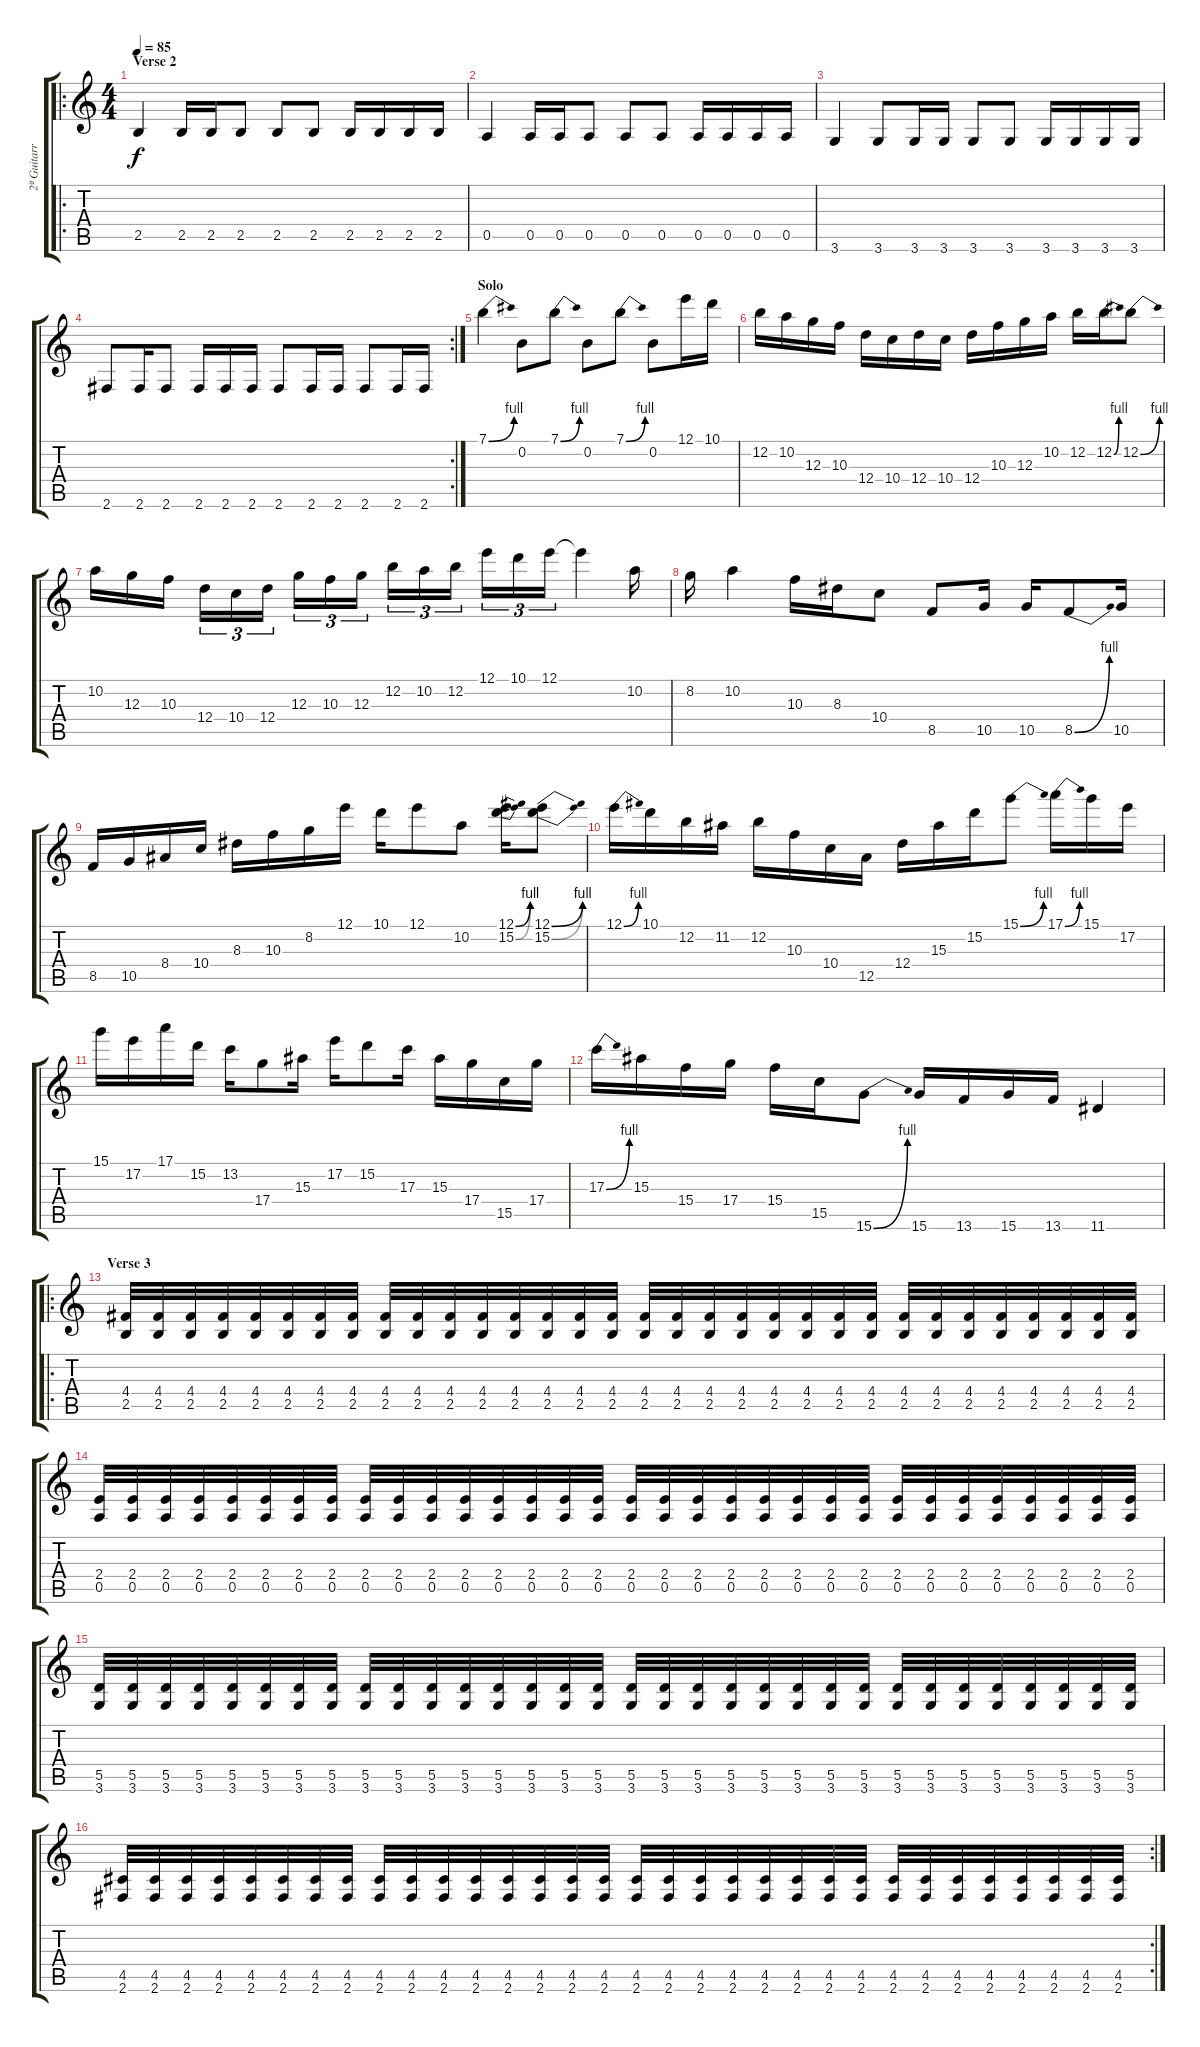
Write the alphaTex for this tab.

\track ("2ª Guitarra" "2ª Guitarr") {instrument distortionguitar}
\staff {score tabs}
\tuning (E4 B3 G3 D3 A2 E2) {hide}
\ro
\ts (4 4)
\section ("" "Verse 2")
\tempo 85
\clef g2
\ks c
2.5.4{dy f} 2.5.16 2.5.16 2.5.8 2.5.8 2.5.8 2.5.16 2.5.16 2.5.16 2.5.16 |
0.5.4 0.5.16 0.5.16 0.5.8 0.5.8 0.5.8 0.5.16 0.5.16 0.5.16 0.5.16 |
3.6.4 3.6.8 3.6.16 3.6.16 3.6.8 3.6.8 3.6.16 3.6.16 3.6.16 3.6.16 |
\rc 2
2.6.8 2.6.16 2.6.8 2.6.16 2.6.16 2.6.16 2.6.8 2.6.16 2.6.16 2.6.8 2.6.16 2.6.16 |
\section ("" "Solo")
7.1{be (bend 0 0 60 4)}.4 0.2.8 7.1{be (bend 0 0 60 4)}.8 0.2.8 7.1{be (bend 0 0 60 4)}.8 0.2.8 12.1.16 10.1.16 |
12.2.16 10.2.16 12.3.16 10.3.16 12.4.16 10.4.16 12.4.16 10.4.16 12.4.16 10.3.16 12.3.16 10.2.16 12.2.16 12.2{be (bend 0 0 60 4)}.16 12.2{be (bend 0 0 60 4)}.8 |
10.2.16 12.3.16 10.3.16 12.4.16{tu (3 2)} 10.4.16{tu (3 2)} 12.4.16{tu (3 2)} 12.3.16{tu (3 2)} 10.3.16{tu (3 2)} 12.3.16{tu (3 2)} 12.2.16{tu (3 2)} 10.2.16{tu (3 2)} 12.2.16{tu (3 2)} 12.1.16{tu (3 2)} 10.1.16{tu (3 2)} 12.1.16{tu (3 2)} 12.1{t}.4 10.2.16 |
8.2.16 10.2.4 10.3.16 8.3.16 10.4.8 8.5.8 10.5.16 10.5.16 8.5{be (bend 0 0 60 4)}.8 10.5.16 |
8.5.16 10.5.16 8.4.16 10.4.16 8.3.16 10.3.16 8.2.16 12.1.16 10.1.16 12.1.8 10.2.8 (12.1{be (bend 0 0 60 4)} 15.2{be (bend 0 0 60 4)}).16 (12.1{be (bend 0 0 60 4)} 15.2{be (bend 0 0 60 4)}).8 |
12.1{be (bend 0 0 60 4)}.16 10.1.16 12.2.16 11.2.16 12.2.16 10.3.16 10.4.16 12.5.16 12.4.16 15.3.16 15.2.16 15.1{be (bend 0 0 60 4)}.8 17.1{be (bend 0 0 60 4)}.16 15.1.16 17.2.16 |
15.1.16 17.2.16 17.1.16 15.2.16 13.2.16 17.4.8 15.3.16 17.2.16 15.2.8 17.3.16 15.3.16 17.4.16 15.5.16 17.4.16 |
17.3{be (bend 0 0 60 4)}.16 15.3.16 15.4.16 17.4.16 15.4.16 15.5.16 15.6{be (bend 0 0 60 4)}.8 15.6.16 13.6.16 15.6.16 13.6.16 11.6.4 |
\ro
\section ("" "Verse 3")
(4.4 2.5).32 (4.4 2.5).32 (4.4 2.5).32 (4.4 2.5).32 (4.4 2.5).32 (4.4 2.5).32 (4.4 2.5).32 (4.4 2.5).32 (4.4 2.5).32 (4.4 2.5).32 (4.4 2.5).32 (4.4 2.5).32 (4.4 2.5).32 (4.4 2.5).32 (4.4 2.5).32 (4.4 2.5).32 (4.4 2.5).32 (4.4 2.5).32 (4.4 2.5).32 (4.4 2.5).32 (4.4 2.5).32 (4.4 2.5).32 (4.4 2.5).32 (4.4 2.5).32 (4.4 2.5).32 (4.4 2.5).32 (4.4 2.5).32 (4.4 2.5).32 (4.4 2.5).32 (4.4 2.5).32 (4.4 2.5).32 (4.4 2.5).32 |
(2.4 0.5).32 (2.4 0.5).32 (2.4 0.5).32 (2.4 0.5).32 (2.4 0.5).32 (2.4 0.5).32 (2.4 0.5).32 (2.4 0.5).32 (2.4 0.5).32 (2.4 0.5).32 (2.4 0.5).32 (2.4 0.5).32 (2.4 0.5).32 (2.4 0.5).32 (2.4 0.5).32 (2.4 0.5).32 (2.4 0.5).32 (2.4 0.5).32 (2.4 0.5).32 (2.4 0.5).32 (2.4 0.5).32 (2.4 0.5).32 (2.4 0.5).32 (2.4 0.5).32 (2.4 0.5).32 (2.4 0.5).32 (2.4 0.5).32 (2.4 0.5).32 (2.4 0.5).32 (2.4 0.5).32 (2.4 0.5).32 (2.4 0.5).32 |
(5.5 3.6).32 (5.5 3.6).32 (5.5 3.6).32 (5.5 3.6).32 (5.5 3.6).32 (5.5 3.6).32 (5.5 3.6).32 (5.5 3.6).32 (5.5 3.6).32 (5.5 3.6).32 (5.5 3.6).32 (5.5 3.6).32 (5.5 3.6).32 (5.5 3.6).32 (5.5 3.6).32 (5.5 3.6).32 (5.5 3.6).32 (5.5 3.6).32 (5.5 3.6).32 (5.5 3.6).32 (5.5 3.6).32 (5.5 3.6).32 (5.5 3.6).32 (5.5 3.6).32 (5.5 3.6).32 (5.5 3.6).32 (5.5 3.6).32 (5.5 3.6).32 (5.5 3.6).32 (5.5 3.6).32 (5.5 3.6).32 (5.5 3.6).32 |
\rc 2
(4.5 2.6).32 (4.5 2.6).32 (4.5 2.6).32 (4.5 2.6).32 (4.5 2.6).32 (4.5 2.6).32 (4.5 2.6).32 (4.5 2.6).32 (4.5 2.6).32 (4.5 2.6).32 (4.5 2.6).32 (4.5 2.6).32 (4.5 2.6).32 (4.5 2.6).32 (4.5 2.6).32 (4.5 2.6).32 (4.5 2.6).32 (4.5 2.6).32 (4.5 2.6).32 (4.5 2.6).32 (4.5 2.6).32 (4.5 2.6).32 (4.5 2.6).32 (4.5 2.6).32 (4.5 2.6).32 (4.5 2.6).32 (4.5 2.6).32 (4.5 2.6).32 (4.5 2.6).32 (4.5 2.6).32 (4.5 2.6).32 (4.5 2.6).32
